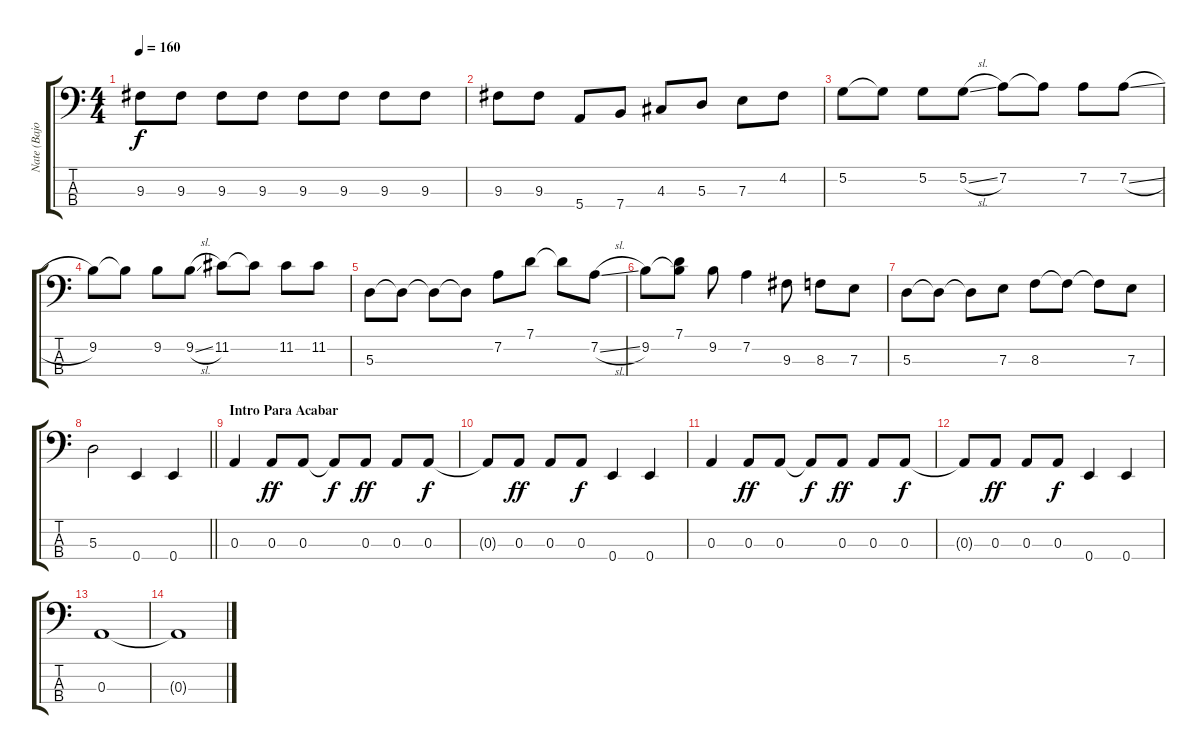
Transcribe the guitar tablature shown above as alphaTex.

\track ("Nate (Bajo)" "Nate (Bajo") {instrument electricbasspick}
\staff {score tabs}
\tuning (G2 D2 A1 E1) {hide}
\ts (4 4)
\tempo 160
\clef f4
\ks c
9.3.8{dy f} 9.3.8 9.3.8 9.3.8 9.3.8 9.3.8 9.3.8 9.3.8 |
9.3.8 9.3.8 5.4.8 7.4.8 4.3.8 5.3.8 7.3.8 4.2.8 |
5.2.8 5.2{t}.8 5.2.8 5.2{sl}.8 7.2.8 7.2{t}.8 7.2.8 7.2{sl}.8 |
9.2.8 9.2{t}.8 9.2.8 9.2{sl}.8 11.2.8 11.2{t}.8 11.2.8 11.2.8 |
5.3.8 5.3{t}.8 5.3{t}.8 5.3{t}.8 7.2.8 7.1.8 7.1{t}.8 7.2{sl}.8 |
9.2.8 (7.1 9.2{t}).8 9.2.8 7.2.4 9.3.8 8.3.8 7.3.8 |
5.3.8 5.3{t}.8 5.3{t}.8 7.3.8 8.3.8 8.3{t}.8 8.3{t}.8 7.3.8 |
\barLineRight lightlight
5.3.2 0.4.4 0.4.4 |
\section ("" "Intro Para Acabar")
0.3.4 0.3.8{dy ff} 0.3.8 0.3{t}.8{dy f} 0.3.8{dy ff} 0.3.8 0.3.8{dy f} |
0.3{t}.8 0.3.8{dy ff} 0.3.8 0.3.8{dy f} 0.4.4 0.4.4 |
0.3.4 0.3.8{dy ff} 0.3.8 0.3{t}.8{dy f} 0.3.8{dy ff} 0.3.8 0.3.8{dy f} |
0.3{t}.8 0.3.8{dy ff} 0.3.8 0.3.8{dy f} 0.4.4 0.4.4 |
0.3.1 |
0.3{t}.1
